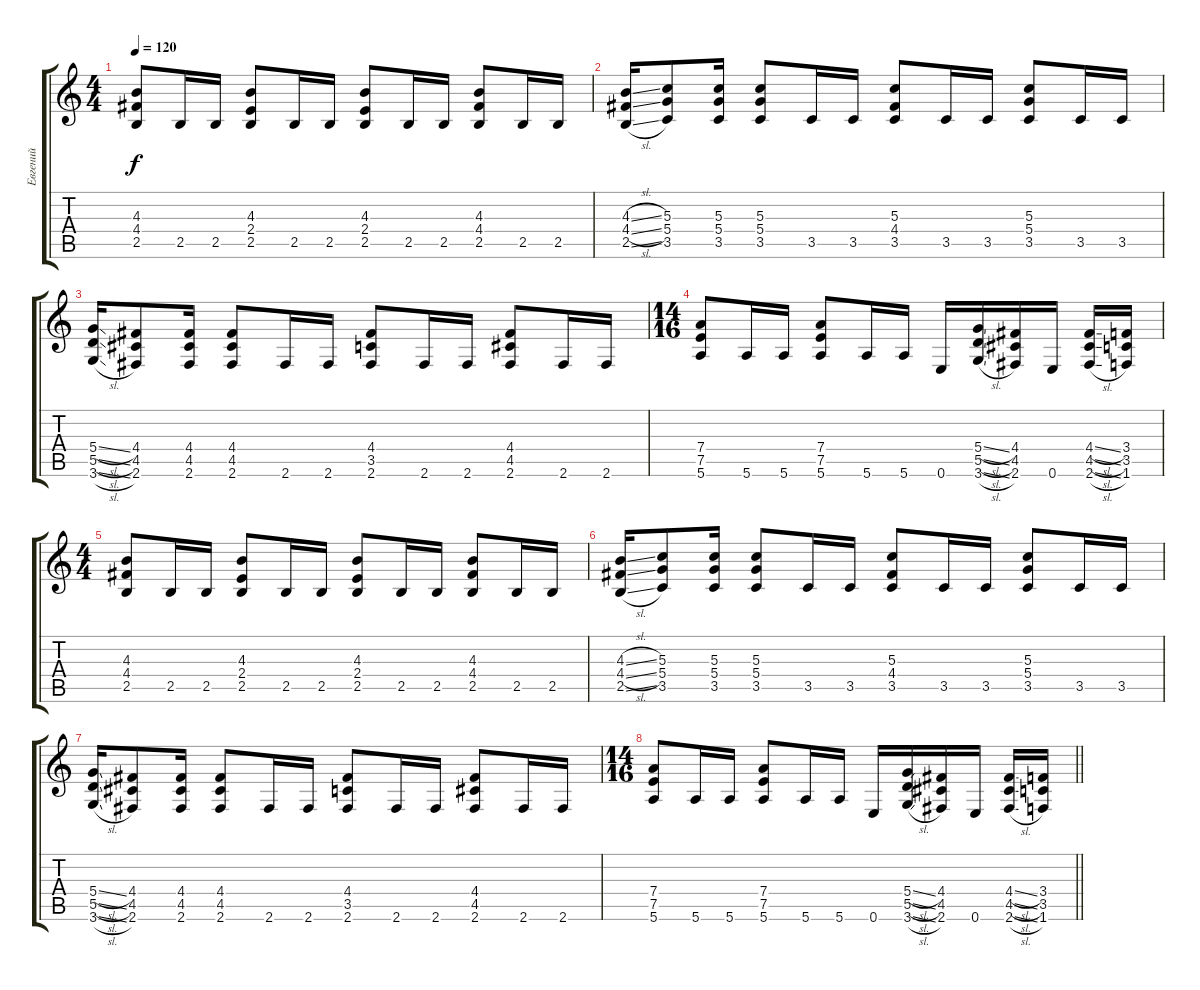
\track ("Евгений" "Евгений") {instrument distortionguitar}
\staff {score tabs}
\tuning (E4 B3 G3 D3 A2 E2) {hide}
\ts (4 4)
\tempo 120
\clef g2
\ks c
(4.3 4.4 2.5).8{dy f} 2.5.16 2.5.16 (4.3 2.4 2.5).8 2.5.16 2.5.16 (4.3 2.4 2.5).8 2.5.16 2.5.16 (4.3 4.4 2.5).8 2.5.16 2.5.16 |
(4.3{sl} 4.4{sl} 2.5{sl}).16 (5.3 5.4 3.5).8 (5.3 5.4 3.5).16 (5.3 5.4 3.5).8 3.5.16 3.5.16 (5.3 4.4 3.5).8 3.5.16 3.5.16 (5.3 5.4 3.5).8 3.5.16 3.5.16 |
(5.4{sl} 5.5{sl} 3.6{sl}).16 (4.4 4.5 2.6).8 (4.4 4.5 2.6).16 (4.4 4.5 2.6).8 2.6.16 2.6.16 (4.4 3.5 2.6).8 2.6.16 2.6.16 (4.4 4.5 2.6).8 2.6.16 2.6.16 |
\ts (14 16)
(7.4 7.5 5.6).8 5.6.16 5.6.16 (7.4 7.5 5.6).8 5.6.16 5.6.16 0.6.16 (5.4{sl} 5.5{sl} 3.6{sl}).16 (4.4 4.5 2.6).16 0.6.16 (4.4{sl} 4.5{sl} 2.6{sl}).16 (3.4 3.5 1.6).16 |
\ts (4 4)
(4.3 4.4 2.5).8 2.5.16 2.5.16 (4.3 2.4 2.5).8 2.5.16 2.5.16 (4.3 2.4 2.5).8 2.5.16 2.5.16 (4.3 4.4 2.5).8 2.5.16 2.5.16 |
(4.3{sl} 4.4{sl} 2.5{sl}).16 (5.3 5.4 3.5).8 (5.3 5.4 3.5).16 (5.3 5.4 3.5).8 3.5.16 3.5.16 (5.3 4.4 3.5).8 3.5.16 3.5.16 (5.3 5.4 3.5).8 3.5.16 3.5.16 |
(5.4{sl} 5.5{sl} 3.6{sl}).16 (4.4 4.5 2.6).8 (4.4 4.5 2.6).16 (4.4 4.5 2.6).8 2.6.16 2.6.16 (4.4 3.5 2.6).8 2.6.16 2.6.16 (4.4 4.5 2.6).8 2.6.16 2.6.16 |
\ts (14 16)
\barLineRight lightlight
(7.4 7.5 5.6).8 5.6.16 5.6.16 (7.4 7.5 5.6).8 5.6.16 5.6.16 0.6.16 (5.4{sl} 5.5{sl} 3.6{sl}).16 (4.4 4.5 2.6).16 0.6.16 (4.4{sl} 4.5{sl} 2.6{sl}).16 (3.4 3.5 1.6).16
